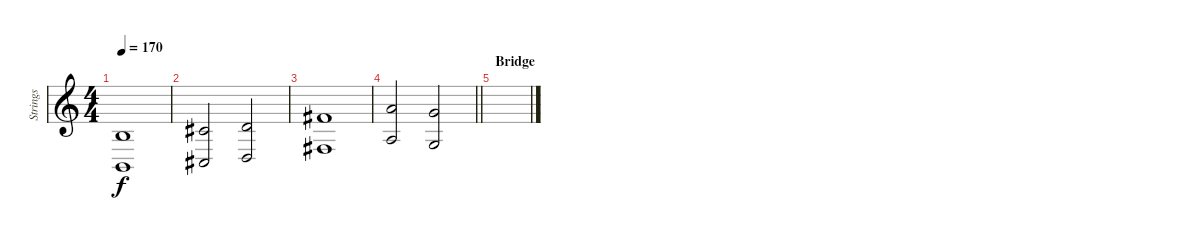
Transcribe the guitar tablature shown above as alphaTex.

\track ("Strings" "Strings") {instrument stringensemble1}
\staff {score}
\tuning (Eb4 Bb3 Gb3 Db3 Ab2 Eb2) {hide}
\ts (4 4)
\tempo 170
\clef g2
\ks c
(5.3 3.5).1{dy f} |
(7.3 5.5).2 (8.3 6.5).2 |
(12.3 10.5).1 |
\barLineRight lightlight
(15.3 13.5).2 (13.3 11.5).2 |
\section ("" "Bridge")
